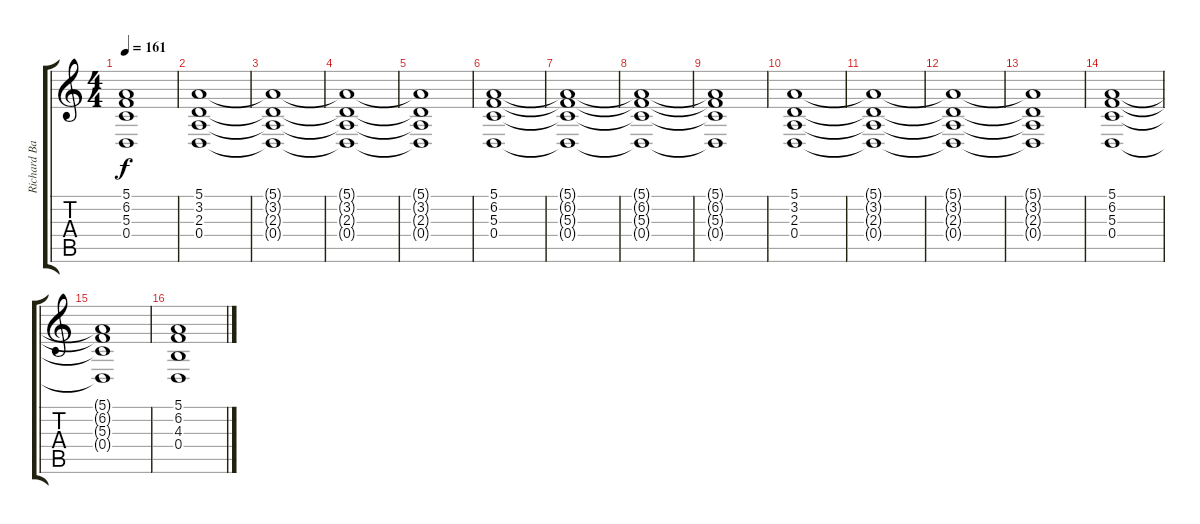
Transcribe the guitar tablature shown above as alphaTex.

\track ("Richard Barbieri (Keys)" "Richard Ba") {instrument synthstrings2}
\staff {score tabs}
\tuning (E4 B3 G3 D3 A2 D2) {hide}
\ts (4 4)
\tempo 161
\clef g2
\ks c
(5.1{t} 6.2{t} 5.3{t} 0.4{t}).1{dy f} |
(5.1 3.2 2.3 0.4).1 |
(5.1{t} 3.2{t} 2.3{t} 0.4{t}).1 |
(5.1{t} 3.2{t} 2.3{t} 0.4{t}).1 |
(5.1{t} 3.2{t} 2.3{t} 0.4{t}).1 |
(5.1 6.2 5.3 0.4).1 |
(5.1{t} 6.2{t} 5.3{t} 0.4{t}).1 |
(5.1{t} 6.2{t} 5.3{t} 0.4{t}).1 |
(5.1{t} 6.2{t} 5.3{t} 0.4{t}).1 |
(5.1 3.2 2.3 0.4).1 |
(5.1{t} 3.2{t} 2.3{t} 0.4{t}).1 |
(5.1{t} 3.2{t} 2.3{t} 0.4{t}).1 |
(5.1{t} 3.2{t} 2.3{t} 0.4{t}).1 |
(5.1 6.2 5.3 0.4).1 |
(5.1{t} 6.2{t} 5.3{t} 0.4{t}).1 |
(5.1 6.2 4.3 0.4).1
